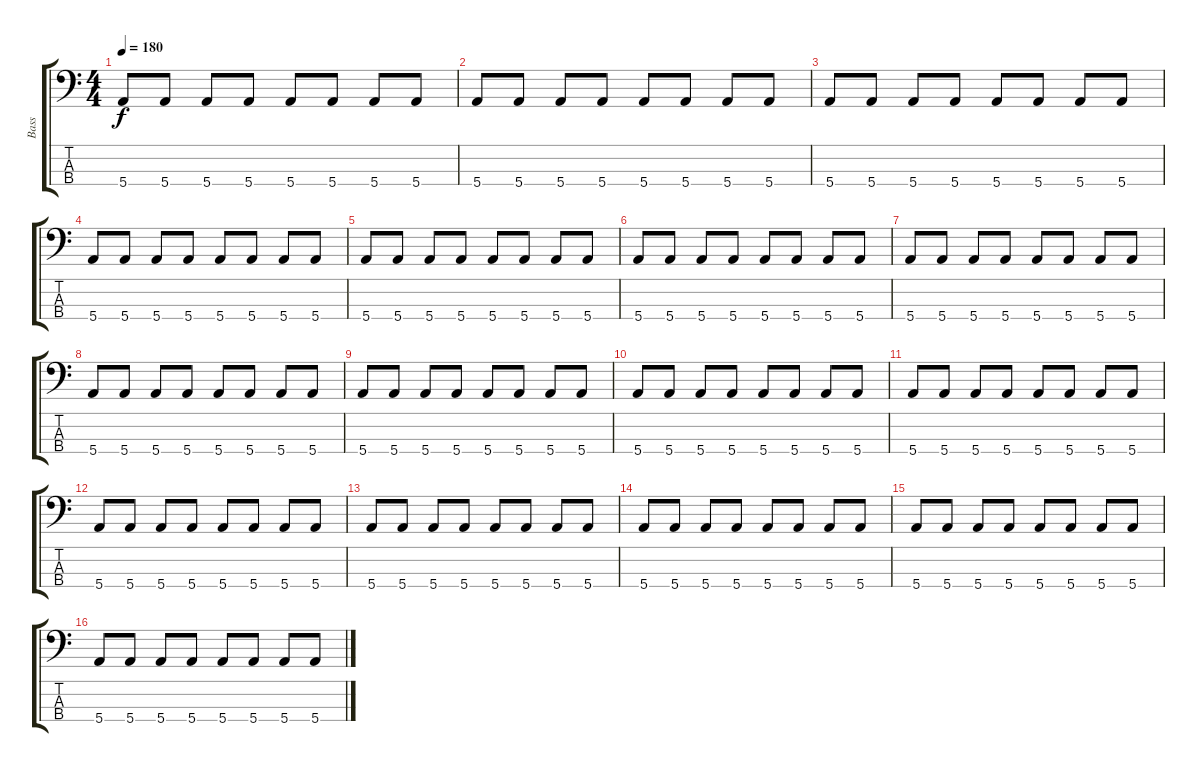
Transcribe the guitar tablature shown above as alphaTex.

\track ("Bass" "Bass") {instrument slapbass1}
\staff {score tabs}
\tuning (G2 D2 A1 E1) {hide}
\ts (4 4)
\tempo 180
\clef f4
\ks c
5.4.8{dy f instrument slapbass1} 5.4.8 5.4.8 5.4.8 5.4.8 5.4.8 5.4.8 5.4.8 |
5.4.8 5.4.8 5.4.8 5.4.8 5.4.8 5.4.8 5.4.8 5.4.8 |
5.4.8 5.4.8 5.4.8 5.4.8 5.4.8 5.4.8 5.4.8 5.4.8 |
5.4.8 5.4.8 5.4.8 5.4.8 5.4.8 5.4.8 5.4.8 5.4.8 |
5.4.8 5.4.8 5.4.8 5.4.8 5.4.8 5.4.8 5.4.8 5.4.8 |
5.4.8 5.4.8 5.4.8 5.4.8 5.4.8 5.4.8 5.4.8 5.4.8 |
5.4.8 5.4.8 5.4.8 5.4.8 5.4.8 5.4.8 5.4.8 5.4.8 |
5.4.8 5.4.8 5.4.8 5.4.8 5.4.8 5.4.8 5.4.8 5.4.8 |
5.4.8 5.4.8 5.4.8 5.4.8 5.4.8 5.4.8 5.4.8 5.4.8 |
5.4.8 5.4.8 5.4.8 5.4.8 5.4.8 5.4.8 5.4.8 5.4.8 |
5.4.8 5.4.8 5.4.8 5.4.8 5.4.8 5.4.8 5.4.8 5.4.8 |
5.4.8 5.4.8 5.4.8 5.4.8 5.4.8 5.4.8 5.4.8 5.4.8 |
5.4.8 5.4.8 5.4.8 5.4.8 5.4.8 5.4.8 5.4.8 5.4.8 |
5.4.8 5.4.8 5.4.8 5.4.8 5.4.8 5.4.8 5.4.8 5.4.8 |
5.4.8 5.4.8 5.4.8 5.4.8 5.4.8 5.4.8 5.4.8 5.4.8 |
5.4.8 5.4.8 5.4.8 5.4.8 5.4.8 5.4.8 5.4.8 5.4.8
